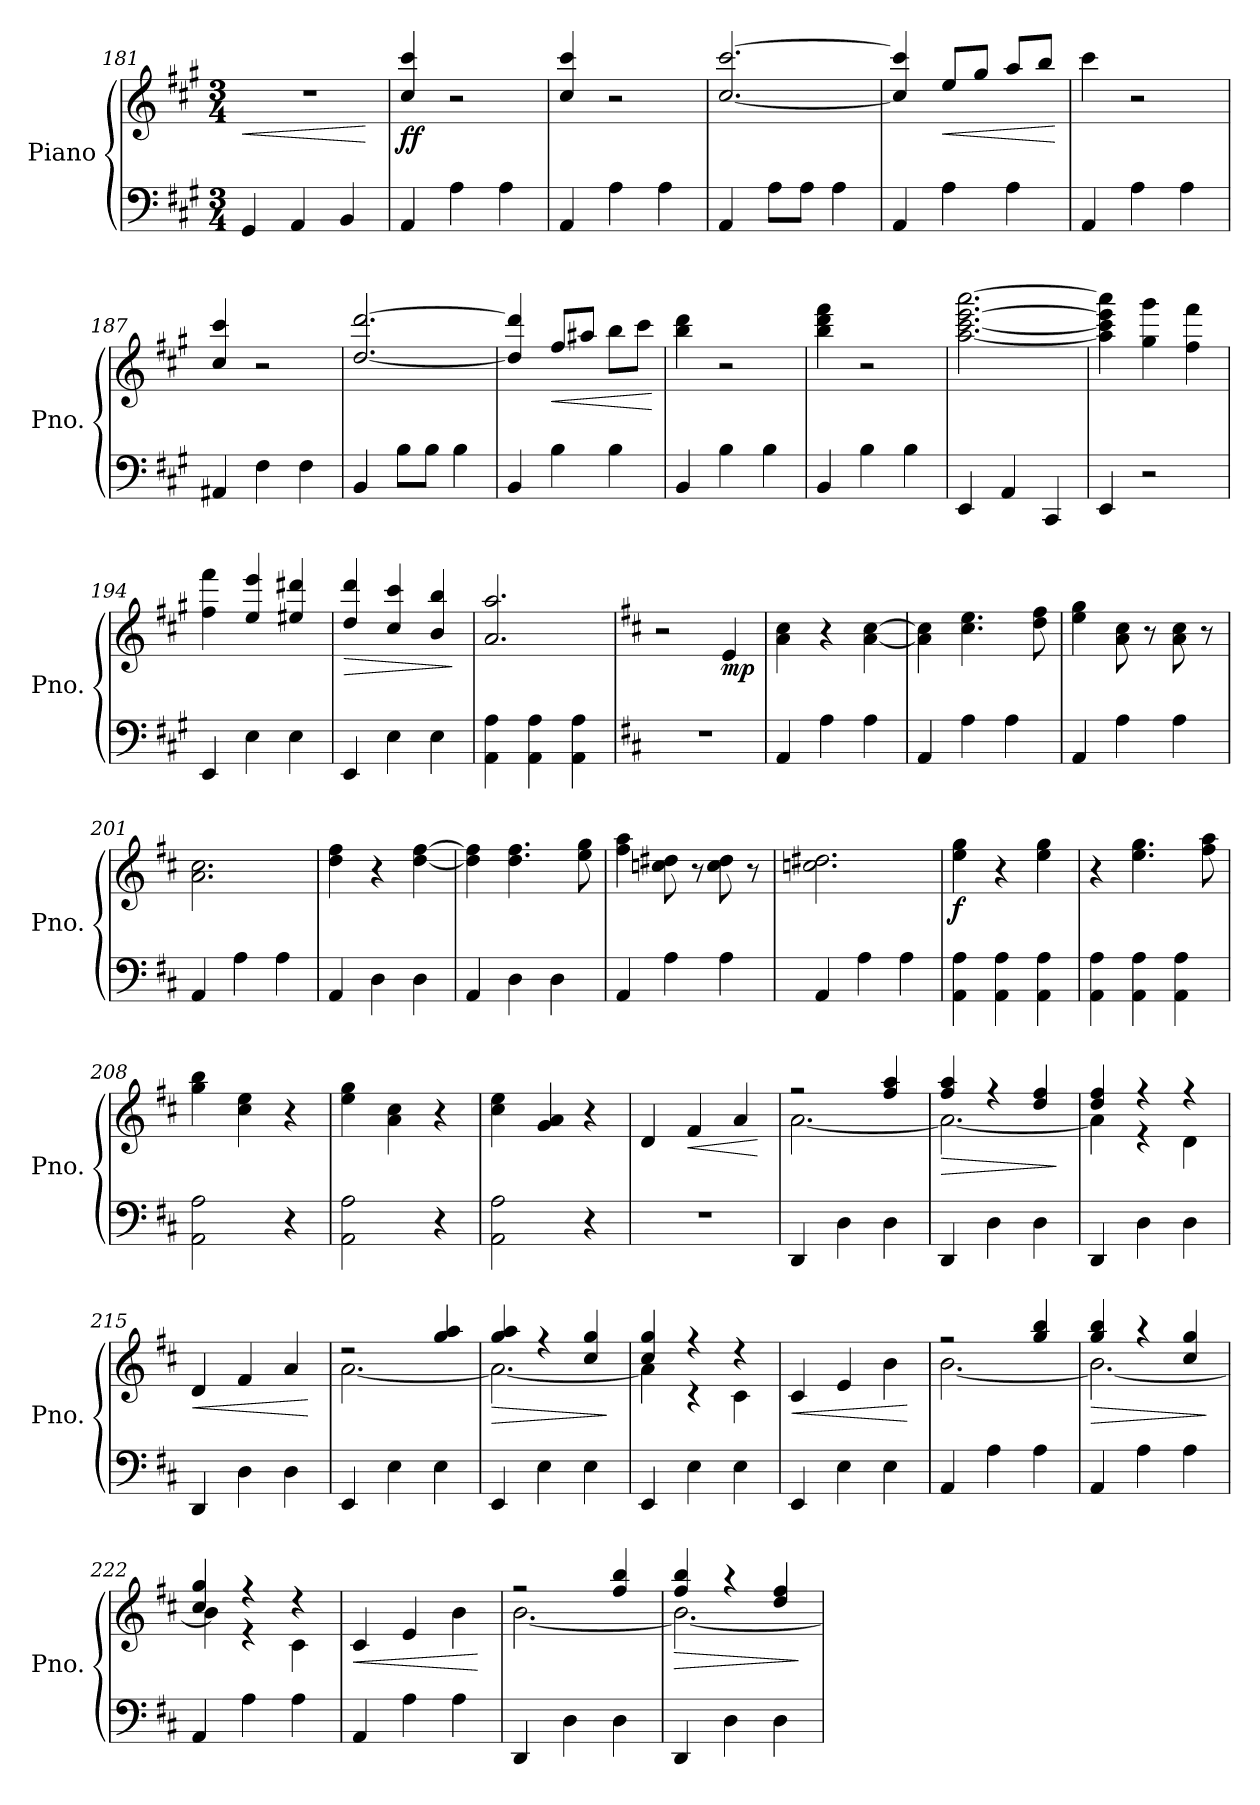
**kern	**kern	**dynam
*part1	*part1	*part1
*staff2	*staff1	*staff1/2
*I"Piano	*	*
*I'Pno.	*	*
*clefF4	*clefG2	*
*k[f#c#g#]	*k[f#c#g#]	*
*M3/4	*M3/4	*
=181	=181	=181
!	!	!LO:HP:b
4GG#/	2.r	<
4AA/	.	.
4BB/	.	.
.	.	[
=182	=182	=182
!	!	!LO:DY:b
4AA/	4cc#/ 4ccc#/	ff
4A\	2r	.
4A\	.	.
=183	=183	=183
4AA/	4cc#/ 4ccc#/	.
4A\	2r	.
4A\	.	.
=184	=184	=184
4AA/	[2.cc#/ [2.ccc#/	.
8A\L	.	.
8A\J	.	.
4A\	.	.
=185	=185	=185
4AA/	4cc#/] 4ccc#/]	.
!	!	!LO:HP:b
4A\	8ee/L	<
.	8gg#/J	.
4A\	8aa/L	.
.	8bb/J	.
.	.	[
=186	=186	=186
4AA/	4ccc#\	.
4A\	2r	.
4A\	.	.
=187	=187	=187
4AA#X/	4cc#/ 4ccc#/	.
4F#\	2r	.
4F#\	.	.
=188	=188	=188
4BB/	[2.dd/ [2.ddd/	.
8B\L	.	.
8B\J	.	.
4B\	.	.
!!LO:LB:g=z
=189	=189	=189
4BB/	4dd/] 4ddd/]	.
!	!	!LO:HP:b
4B\	8ff#/L	<
.	8aa#X/J	.
4B\	8bb\L	.
.	8ccc#\J	.
.	.	[
=190	=190	=190
4BB/	4bb\ 4ddd\	.
4B\	2r	.
4B\	.	.
=191	=191	=191
4BB/	4bb\ 4ddd\ 4fff#\	.
4B\	2r	.
4B\	.	.
=192	=192	=192
4EE/	[2.aa\ [2.ccc#\ [2.eee\ [2.aaa\	.
4AA/	.	.
4CC#/	.	.
=193	=193	=193
4EE/	4aa\] 4ccc#\] 4eee\] 4aaa\]	.
2r	4gg#\ 4ggg#\	.
.	4ff#\ 4fff#\	.
=194	=194	=194
4EE/	4ff#\ 4fff#\	.
4E\	4ee/ 4eee/	.
4E\	4ee#X/ 4ddd#X/	.
=195	=195	=195
!	!	!LO:HP:b
4EE/	4dd/ 4ddd/	>
4E\	4cc#/ 4ccc#/	.
4E\	4b/ 4bb/	.
.	.	]
=196	=196	=196
4AA\ 4A\	2.a/ 2.aa/	.
4AA\ 4A\	.	.
4AA\ 4A\	.	.
=197	=197	=197
*k[f#c#]	*k[f#c#]	*
2.r	2r	.
!	!	!LO:DY:b
.	4e/	mp
=198	=198	=198
4AA/	4a\ 4cc#\	.
4A\	4r	.
4A\	[4a\ [4cc#\	.
!!LO:PB:g=z
=199	=199	=199
4AA/	4a\] 4cc#\]	.
4A\	4.cc#\ 4.ee\	.
4A\	.	.
.	8dd\ 8ff#\	.
=200	=200	=200
4AA/	4ee\ 4gg\	.
4A\	8a\ 8cc#\	.
.	8r	.
4A\	8a\ 8cc#\	.
.	8r	.
=201	=201	=201
4AA/	2.a\ 2.cc#\	.
4A\	.	.
4A\	.	.
=202	=202	=202
4AA/	4dd\ 4ff#\	.
4D\	4r	.
4D\	[4dd\ [4ff#\	.
=203	=203	=203
4AA/	4dd\] 4ff#\]	.
4D\	4.dd\ 4.ff#\	.
4D\	.	.
.	8ee\ 8gg\	.
=204	=204	=204
4AA/	4ff#\ 4aa\	.
4A\	8ccn\ 8dd#X\	.
.	8r	.
4A\	8cc\ 8dd#\	.
.	8r	.
=205	=205	=205
4AA/	2.ccn\ 2.dd#X\	.
4A\	.	.
4A\	.	.
=206	=206	=206
!	!	!LO:DY:b
4AA\ 4A\	4ee\ 4gg\	f
4AA\ 4A\	4r	.
4AA\ 4A\	4ee\ 4gg\	.
=207	=207	=207
4AA\ 4A\	4r	.
4AA\ 4A\	4.ee\ 4.gg\	.
4AA\ 4A\	.	.
.	8ff#\ 8aa\	.
!!LO:LB:g=z
=208	=208	=208
2AA\ 2A\	4gg\ 4bb\	.
.	4cc#\ 4ee\	.
4r	4r	.
=209	=209	=209
2AA\ 2A\	4ee\ 4gg\	.
.	4a\ 4cc#\	.
4r	4r	.
=210	=210	=210
2AA\ 2A\	4cc#\ 4ee\	.
.	4g/ 4a/	.
4r	4r	.
=211	=211	=211
2.r	4d/	.
!	!	!LO:HP:b
.	4f#/	<
.	4a/	.
.	.	[
=212	=212	=212
*	*^	*
4DD/	2r	[2.a\	.
4D\	.	.	.
4D\	4ff#/ 4aa/	.	.
=213	=213	=213	=213
!	!	!	!LO:HP:b
4DD/	4ff#/ 4aa/	2.a\_	>
4D\	4r	.	.
4D\	4dd/ 4ff#/	.	.
*	*v	*v	*
.	.	]
=214	=214	=214
*	*^	*
4DD/	4dd/ 4ff#/	4a\]	.
4D\	4r	4r	.
4D\	4r	4d\	.
=215	=215	=215	=215
!	!	!	!LO:HP:b
*	*v	*v	*
4DD/	4d/	<
4D\	4f#/	.
4D\	4a/	.
.	.	[
=216	=216	=216
*	*^	*
4EE/	2r	[2.a\	.
4E\	.	.	.
4E\	4gg/ 4aa/	.	.
=217	=217	=217	=217
!	!	!	!LO:HP:b
4EE/	4gg/ 4aa/	2.a\_	>
4E\	4r	.	.
4E\	4cc#/ 4gg/	.	.
*	*v	*v	*
.	.	]
=218	=218	=218
*	*^	*
4EE/	4cc#/ 4gg/	4a\]	.
4E\	4r	4r	.
4E\	4r	4c#\	.
!!LO:LB:g=z
=219	=219	=219	=219
!	!	!	!LO:HP:b
*	*v	*v	*
4EE/	4c#/	<
4E\	4e/	.
4E\	4b\	.
.	.	[
=220	=220	=220
*	*^	*
4AA/	2r	[2.b\	.
4A\	.	.	.
4A\	4gg/ 4bb/	.	.
=221	=221	=221	=221
!	!	!	!LO:HP:b
4AA/	4gg/ 4bb/	2.b\_	>
4A\	4r	.	.
4A\	4cc#/ 4gg/	.	.
*	*v	*v	*
.	.	]
=222	=222	=222
*	*^	*
4AA/	4cc#/ 4gg/	4b\]	.
4A\	4r	4r	.
4A\	4r	4c#\	.
=223	=223	=223	=223
!	!	!	!LO:HP:b
*	*v	*v	*
4AA/	4c#/	<
4A\	4e/	.
4A\	4b\	.
.	.	[
=224	=224	=224
*	*^	*
4DD/	2r	[2.b\	.
4D\	.	.	.
4D\	4ff#/ 4bb/	.	.
=225	=225	=225	=225
!	!	!	!LO:HP:b
4DD/	4ff#/ 4bb/	2.b\_	>
4D\	4r	.	.
4D\	4dd/ 4ff#/	.	.
*	*v	*v	*
.	.	]
=	=	=
*-	*-	*-
